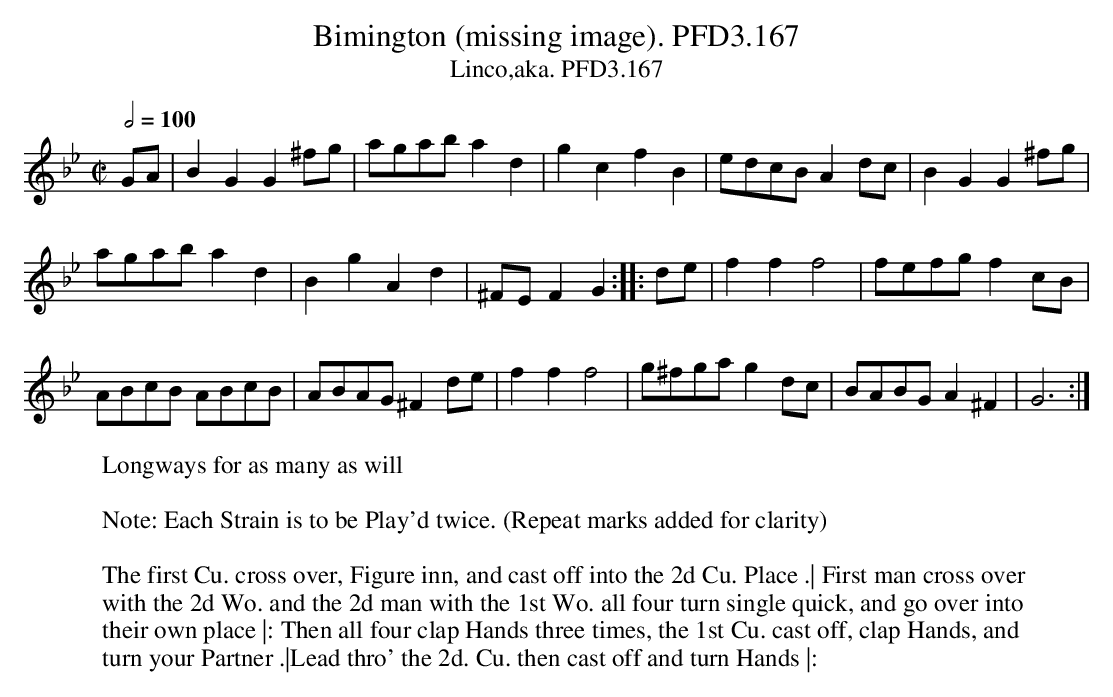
X:1
T:Bimington (missing image). PFD3.167
T:Linco,aka. PFD3.167
W:Longways for as many as will
M:C|
L:1/8
Q:1/2=100
K:Gm
GA|B2G2 G2^fg|agab a2d2|g2c2 f2B2|edcB A2dc|B2G2 G2^fg|
agab a2d2|B2g2 A2d2|^FE F2G2::de|f2f2 f4|fefg f2cB|
ABcB ABcB|ABAG ^F2 de|f2f2 f4|g^fga g2dc|BABG A2^F2|G6:|
W:
W:Note: Each Strain is to be Play'd twice. (Repeat marks added for clarity)
W:
W:The first Cu. cross over, Figure inn, and cast off into the 2d Cu. Place .| First man cross over
W:with the 2d Wo. and the 2d man with the 1st Wo. all four turn single quick, and go over into
W:their own place |: Then all four clap Hands three times, the 1st Cu. cast off, clap Hands, and
W:turn your Partner .|Lead thro' the 2d. Cu. then cast off and turn Hands |:
